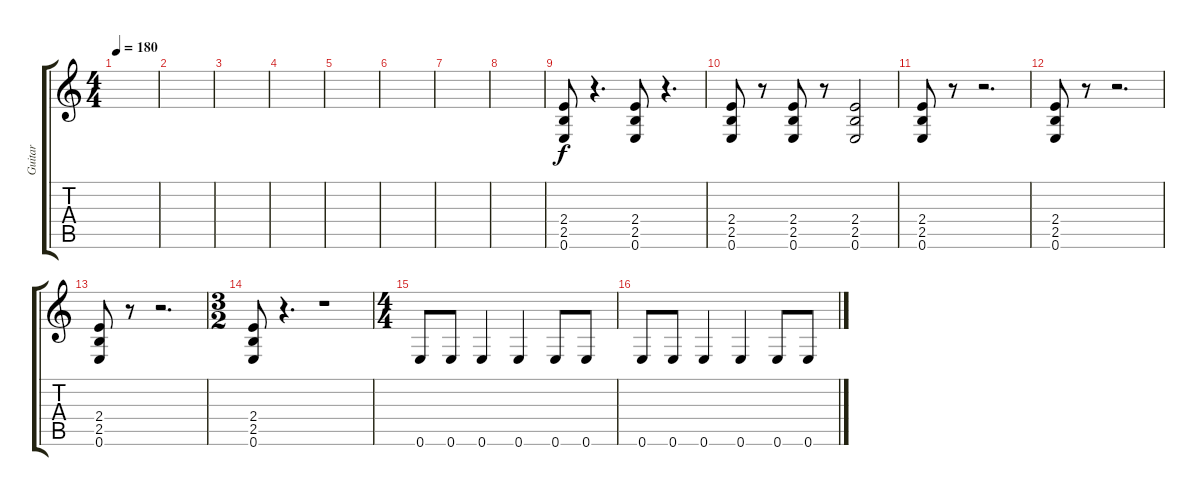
\track ("Guitar" "Guitar") {instrument distortionguitar}
\staff {score tabs}
\tuning (E4 B3 G3 D3 A2 E2) {hide}
\ts (4 4)
\tempo 180
\clef g2
\ks c
|
|
|
|
|
|
|
|
(2.4 2.5 0.6).8 r.4{d} (2.4 2.5 0.6).8 r.4{d} |
(2.4 2.5 0.6).8 r.8 (2.4 2.5 0.6).8 r.8 (2.4 2.5 0.6).2 |
(2.4 2.5 0.6).8 r.8 r.2{d} |
(2.4 2.5 0.6).8 r.8 r.2{d} |
(2.4 2.5 0.6).8 r.8 r.2{d} |
\ts (3 2)
(2.4 2.5 0.6).8 r.4{d} r.1 |
\ts (4 4)
0.6.8 0.6.8 0.6.4 0.6.4 0.6.8 0.6.8 |
0.6.8 0.6.8 0.6.4 0.6.4 0.6.8 0.6.8
